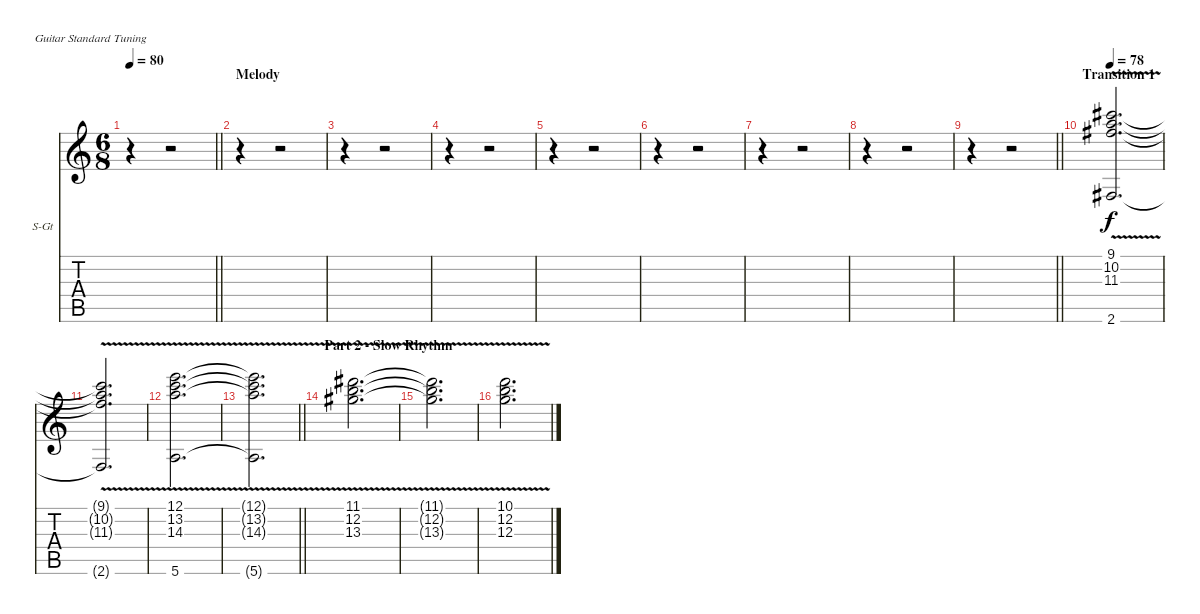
\bracketExtendMode nobrackets
\firstSystemTrackNameOrientation horizontal
\otherSystemsTrackNameOrientation horizontal
\track ("Per Wilberg" "S-Gt") {instrument electricpiano1}
\staff {score tabs}
\tuning (E4 B3 G3 D3 A2 E2)
\displaytranspose 12
\ts (6 8)
\tempo 80
\clef g2
\barLineRight lightlight
\ks c
r.4{dy f} r.2 |
\section ("" "Melody")
r.4 r.2 |
r.4 r.2 |
r.4 r.2 |
r.4 r.2 |
r.4 r.2 |
r.4 r.2 |
r.4 r.2 |
\barLineRight lightlight
r.4 r.2 |
\section ("" "Transition 1")
\tempo 78
(9.1{v} 10.2{v} 11.3{v} 2.6{v}).2{d} |
(9.1{v t} 10.2{v t} 11.3{v t} 2.6{v t}).2{d} |
(12.1{v} 13.2{v} 14.3{v} 5.6{v}).2{d} |
\barLineRight lightlight
(12.1{v t} 13.2{v t} 14.3{v t} 5.6{v t}).2{d} |
\section ("" "Part 2 - Slow Rhythm")
(11.1{v} 12.2{v} 13.3{v}).2{d} |
(11.1{v t} 12.2{v t} 13.3{v t}).2{d} |
(10.1{v} 12.2{v} 12.3{v}).2{d}
